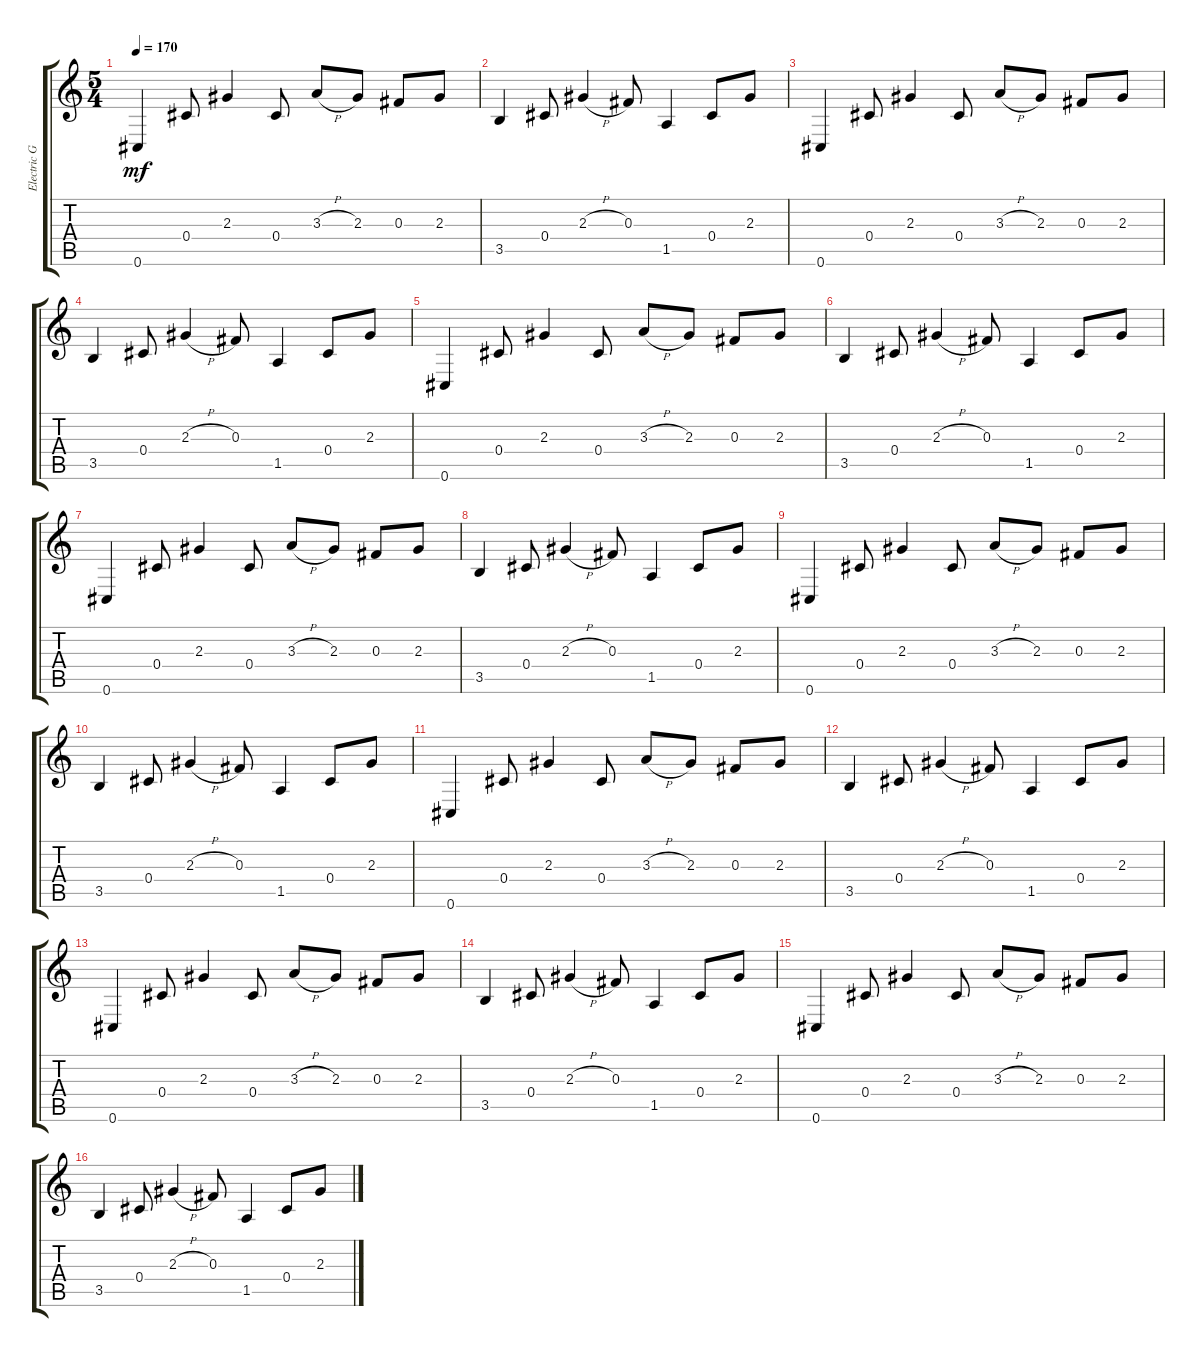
\track ("Electric Guitar" "Electric G") {instrument electricguitarclean}
\staff {score tabs}
\tuning (Eb4 Bb3 Gb3 Db3 Ab2 Db2) {hide}
\ts (5 4)
\tempo 170
\clef g2
\ks c
0.6.4{dy mf} 0.4.8 2.3.4 0.4.8 3.3{h}.8 2.3.8 0.3.8 2.3.8 |
3.5.4 0.4.8 2.3{h}.4 0.3.8 1.5.4 0.4.8 2.3.8 |
0.6.4 0.4.8 2.3.4 0.4.8 3.3{h}.8 2.3.8 0.3.8 2.3.8 |
3.5.4 0.4.8 2.3{h}.4 0.3.8 1.5.4 0.4.8 2.3.8 |
0.6.4 0.4.8 2.3.4 0.4.8 3.3{h}.8 2.3.8 0.3.8 2.3.8 |
3.5.4 0.4.8 2.3{h}.4 0.3.8 1.5.4 0.4.8 2.3.8 |
0.6.4 0.4.8 2.3.4 0.4.8 3.3{h}.8 2.3.8 0.3.8 2.3.8 |
3.5.4 0.4.8 2.3{h}.4 0.3.8 1.5.4 0.4.8 2.3.8 |
0.6.4 0.4.8 2.3.4 0.4.8 3.3{h}.8 2.3.8 0.3.8 2.3.8 |
3.5.4 0.4.8 2.3{h}.4 0.3.8 1.5.4 0.4.8 2.3.8 |
0.6.4 0.4.8 2.3.4 0.4.8 3.3{h}.8 2.3.8 0.3.8 2.3.8 |
3.5.4 0.4.8 2.3{h}.4 0.3.8 1.5.4 0.4.8 2.3.8 |
0.6.4 0.4.8 2.3.4 0.4.8 3.3{h}.8 2.3.8 0.3.8 2.3.8 |
3.5.4 0.4.8 2.3{h}.4 0.3.8 1.5.4 0.4.8 2.3.8 |
0.6.4 0.4.8 2.3.4 0.4.8 3.3{h}.8 2.3.8 0.3.8 2.3.8 |
3.5.4 0.4.8 2.3{h}.4 0.3.8 1.5.4 0.4.8 2.3.8
